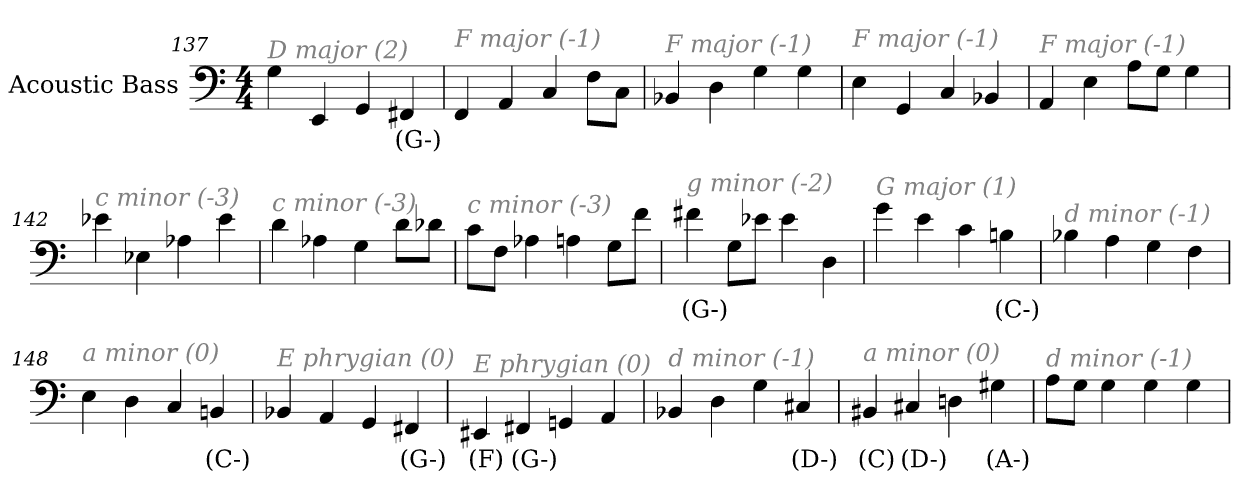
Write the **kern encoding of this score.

**kern	**text
*part1	*part1
*staff1	*staff1
*I"Acoustic Bass	*
*clefF4	*
*ITrd7c12	*
*k[]	*
*C:	*
*M4/4	*
=137	=137
!LO:TX:i:color=#808080:t=D major (2)	!
4GG	.
4EEE	.
4GGG	.
4FFF#Xi	(G-)
=138	=138
!LO:TX:i:color=#808080:t=F major (-1)	!
4FFF	.
4AAA	.
4CC	.
8FFL	.
8CCJ	.
=139	=139
!LO:TX:i:color=#808080:t=F major (-1)	!
4BBB-X	.
4DD	.
4GG	.
4GG	.
=140	=140
!LO:TX:i:color=#808080:t=F major (-1)	!
4EE	.
4GGG	.
4CC	.
4BBB-X	.
=141	=141
!LO:TX:i:color=#808080:t=F major (-1)	!
4AAA	.
4EE	.
8AAL	.
8GGJ	.
4GG	.
=142	=142
!LO:TX:i:color=#808080:t=c minor (-3)	!
4E-X	.
4EE-X	.
4AA-X	.
4E-	.
=143	=143
!LO:TX:i:color=#808080:t=c minor (-3)	!
4D	.
4AA-X	.
4GG	.
8DL	.
8D-XJ	.
=144	=144
!LO:TX:i:color=#808080:t=c minor (-3)	!
8CL	.
8FFJ	.
4AA-X	.
4AAn	.
8GGL	.
8FJ	.
=145	=145
!LO:TX:i:color=#808080:t=g minor (-2)	!
4F#Xi	(G-)
8GGL	.
8E-XJ	.
4E-	.
4DD	.
=146	=146
!LO:TX:i:color=#808080:t=G major (1)	!
4G	.
4E	.
4C	.
4BBni	(C-)
=147	=147
!LO:TX:i:color=#808080:t=d minor (-1)	!
4BB-X	.
4AA	.
4GG	.
4FF	.
=148	=148
!LO:TX:i:color=#808080:t=a minor (0)	!
4EE	.
4DD	.
4CC	.
4BBBni	(C-)
=149	=149
!LO:TX:i:color=#808080:t=E phrygian (0)	!
4BBB-X	.
4AAA	.
4GGG	.
4FFF#Xi	(G-)
=150	=150
!LO:TX:i:color=#808080:t=E phrygian (0)	!
4EEE#Xj	(F)
4FFF#Xi	(G-)
4GGGn	.
4AAA	.
=151	=151
!LO:TX:i:color=#808080:t=d minor (-1)	!
4BBB-X	.
4DD	.
4GG	.
4CC#Xi	(D-)
=152	=152
!LO:TX:i:color=#808080:t=a minor (0)	!
4BBB#Xj	(C)
4CC#Xi	(D-)
4DDn	.
4GG#Xi	(A-)
=153	=153
!LO:TX:i:color=#808080:t=d minor (-1)	!
8AAL	.
8GGJ	.
4GG	.
4GG	.
4GG	.
=	=
*-	*-
